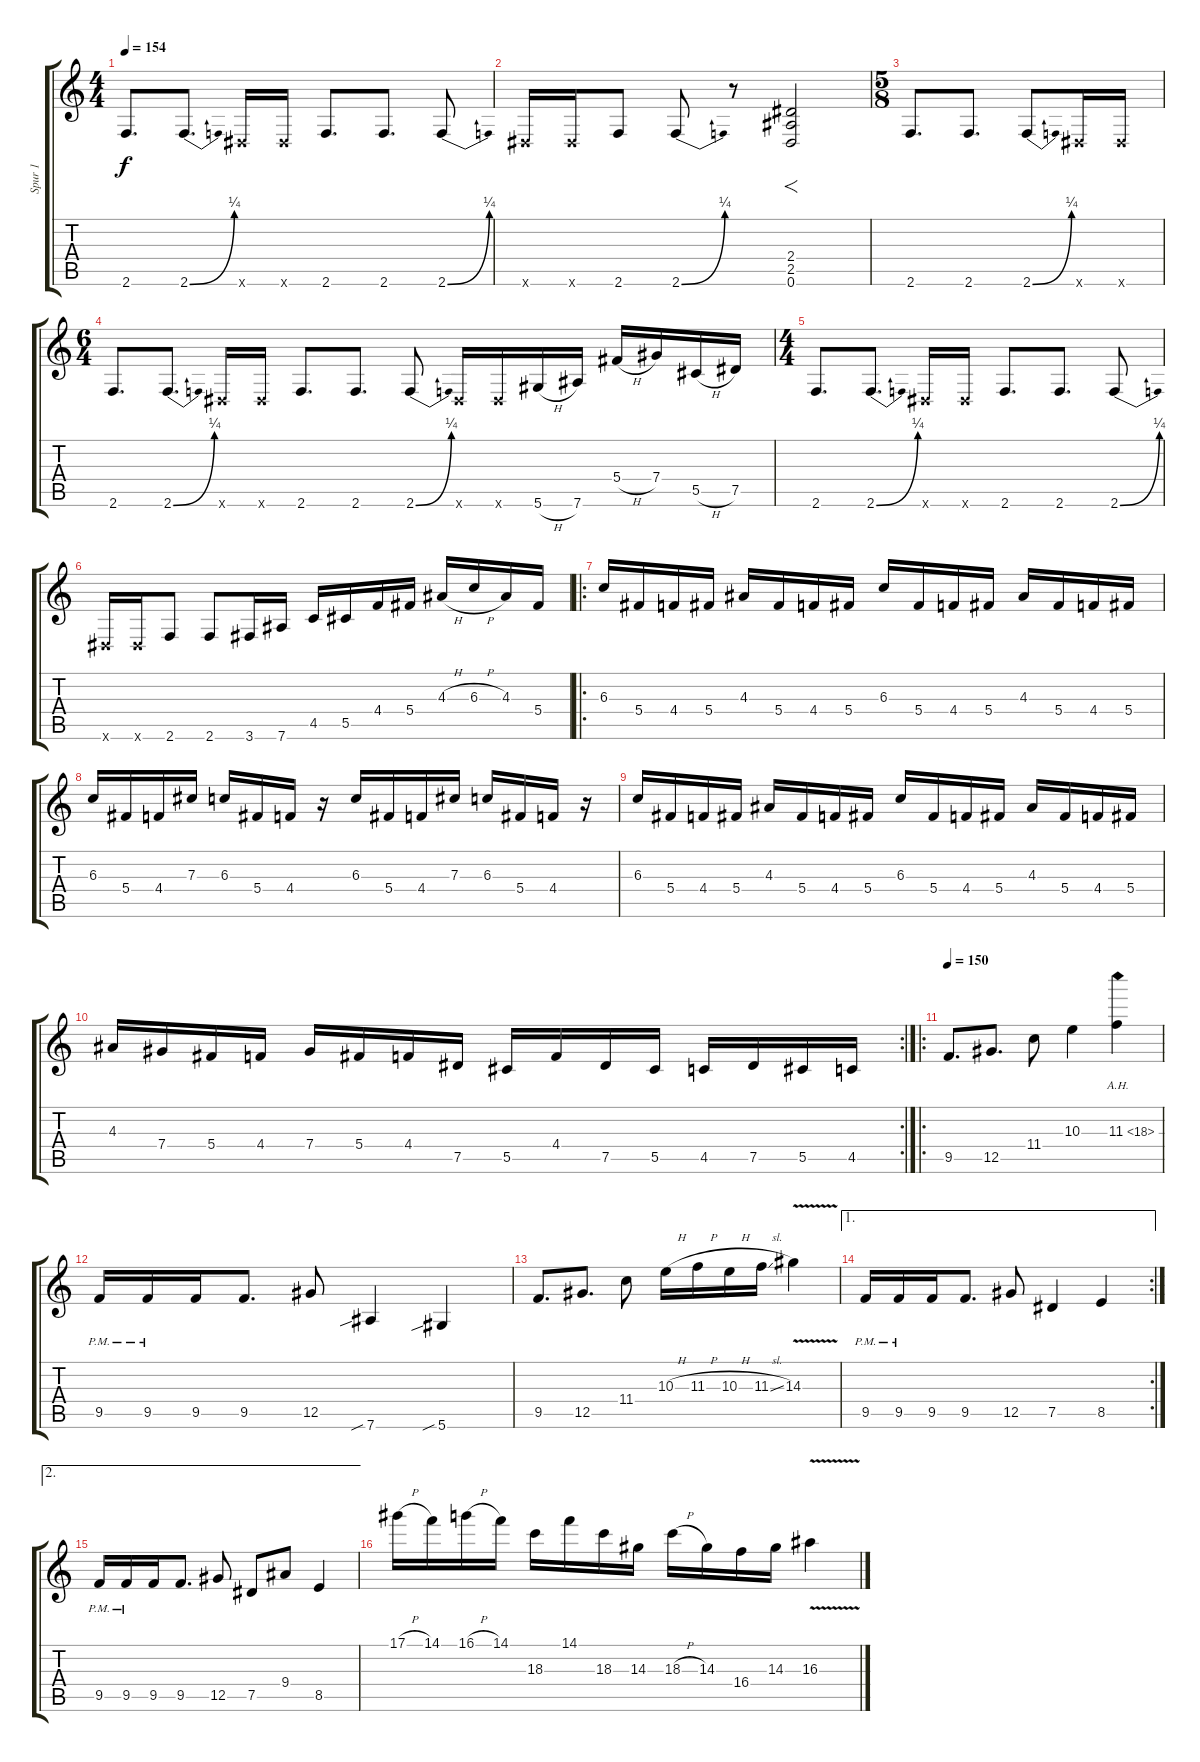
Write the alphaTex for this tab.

\track ("Spur 1" "Spur 1") {instrument distortionguitar}
\staff {score tabs}
\tuning (Eb4 Bb3 Gb3 Db3 Ab2 Eb2) {hide}
\ts (4 4)
\tempo 154
\clef g2
\ks c
2.6.8{d dy f} 2.6{be (bend 0 0 60 1)}.8{d} 0.6{x}.16 0.6{x}.16 2.6.8{d} 2.6.8{d} 2.6{be (bend 0 0 60 1)}.8 |
0.6{x}.16 0.6{x}.16 2.6.8 2.6{be (bend 0 0 60 1)}.8 r.8 (2.4 2.5 0.6).2{f} |
\ts (5 8)
2.6.8{d} 2.6.8{d} 2.6{be (bend 0 0 60 1)}.8 0.6{x}.16 0.6{x}.16 |
\ts (6 4)
2.6.8{d} 2.6{be (bend 0 0 60 1)}.8{d} 0.6{x}.16 0.6{x}.16 2.6.8{d} 2.6.8{d} 2.6{be (bend 0 0 60 1)}.8 0.6{x}.16 0.6{x}.16 5.6{h}.16 7.6.16 5.4{h}.16 7.4.16 5.5{h}.16 7.5.16 |
\ts (4 4)
2.6.8{d} 2.6{be (bend 0 0 60 1)}.8{d} 0.6{x}.16 0.6{x}.16 2.6.8{d} 2.6.8{d} 2.6{be (bend 0 0 60 1)}.8 |
0.6{x}.16 0.6{x}.16 2.6.8 2.6.8 3.6.16 7.6.16 4.5.16 5.5.16 4.4.16 5.4.16 4.3{h}.16 6.3{h}.16 4.3.16 5.4.16 |
\ro
6.3.16 5.4.16 4.4.16 5.4.16 4.3.16 5.4.16 4.4.16 5.4.16 6.3.16 5.4.16 4.4.16 5.4.16 4.3.16 5.4.16 4.4.16 5.4.16 |
6.3.16 5.4.16 4.4.16 7.3.16 6.3.16 5.4.16 4.4.16 r.16 6.3.16 5.4.16 4.4.16 7.3.16 6.3.16 5.4.16 4.4.16 r.16 |
6.3.16 5.4.16 4.4.16 5.4.16 4.3.16 5.4.16 4.4.16 5.4.16 6.3.16 5.4.16 4.4.16 5.4.16 4.3.16 5.4.16 4.4.16 5.4.16 |
\rc 2
4.3.16 7.4.16 5.4.16 4.4.16 7.4.16 5.4.16 4.4.16 7.5.16 5.5.16 4.4.16 7.5.16 5.5.16 4.5.16 7.5.16 5.5.16 4.5.16 |
\ro
\tempo 150
9.5.8{d} 12.5.8{d} 11.4.8 10.3.4 11.3{ah 7}.4 |
9.5{pm}.16 9.5{pm}.16 9.5.16 9.5.8{d} 12.5.8 7.6{sib}.4 5.6{sib}.4 |
9.5.8{d} 12.5.8{d} 11.4.8 10.3{h}.16 11.3{h}.16 10.3{h}.16 11.3{sl}.16 14.3{v}.4 |
\ae 1
\rc 2
9.5{pm}.16 9.5{pm}.16 9.5.16 9.5.8{d} 12.5.8 7.5.4 8.5.4 |
\ae 2
9.5{pm}.16 9.5{pm}.16 9.5.16 9.5.8{d} 12.5.8 7.5.8 9.4.8 8.5.4 |
17.1{h}.16 14.1.16 16.1{h}.16 14.1.16 18.3.16 14.1.16 18.3.16 14.3.16 18.3{h}.16 14.3.16 16.4.16 14.3.16 16.3{v}.4
